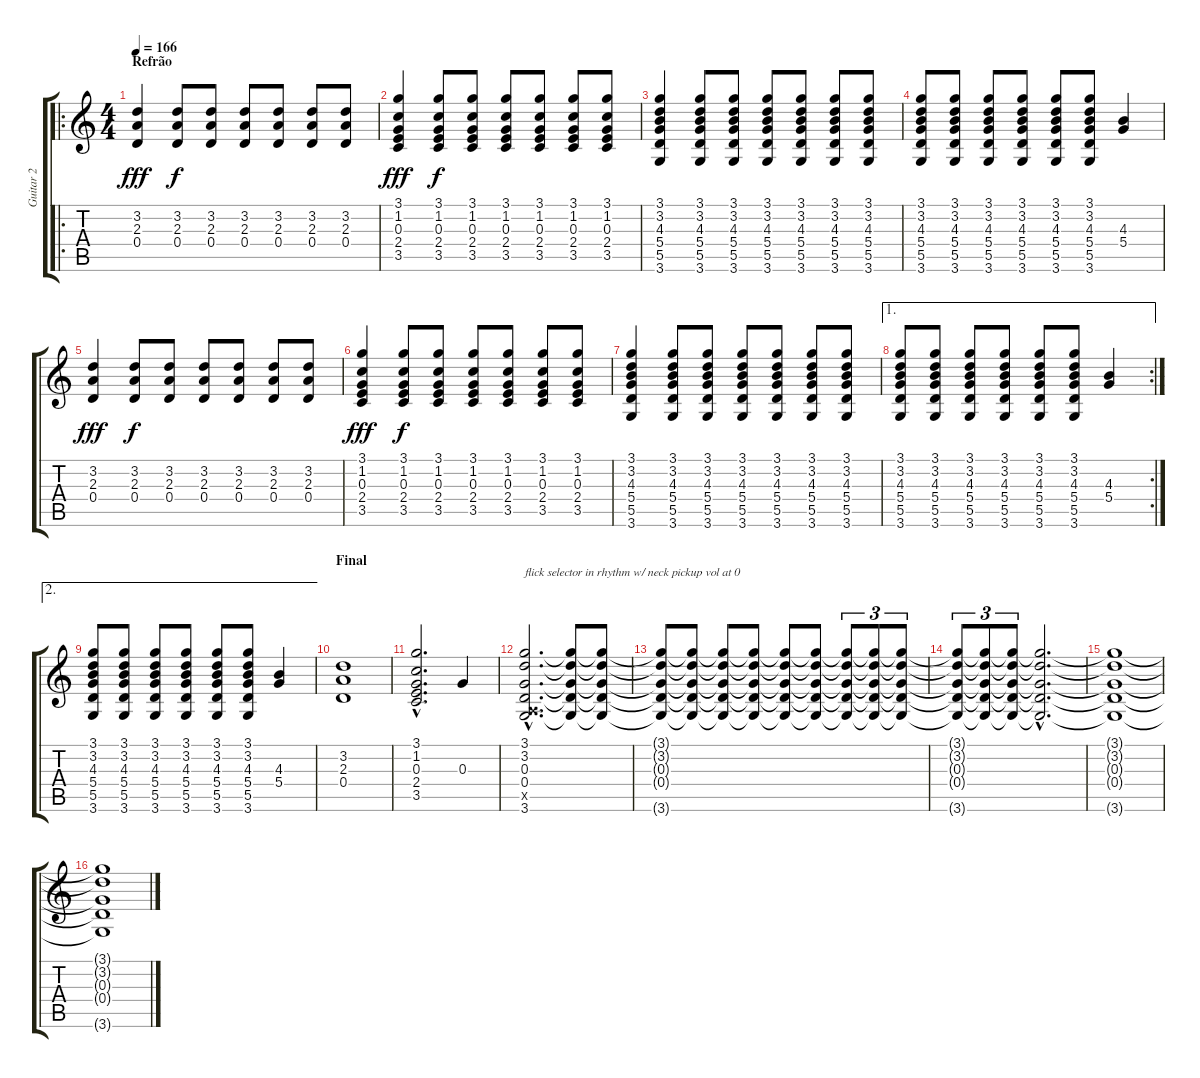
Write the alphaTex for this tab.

\track ("Guitar 2" "Guitar 2") {instrument overdrivenguitar}
\staff {score tabs}
\tuning (E4 B3 G3 D3 A2 E2) {hide}
\ro
\ts (4 4)
\section ("" "Refrão")
\tempo 166
\clef g2
\ks c
(3.2 2.3 0.4).4{dy fff} (3.2 2.3 0.4).8{dy f} (3.2 2.3 0.4).8 (3.2 2.3 0.4).8 (3.2 2.3 0.4).8 (3.2 2.3 0.4).8 (3.2 2.3 0.4).8 |
(3.1 1.2 0.3 2.4 3.5).4{dy fff} (3.1 1.2 0.3 2.4 3.5).8{dy f} (3.1 1.2 0.3 2.4 3.5).8 (3.1 1.2 0.3 2.4 3.5).8 (3.1 1.2 0.3 2.4 3.5).8 (3.1 1.2 0.3 2.4 3.5).8 (3.1 1.2 0.3 2.4 3.5).8 |
(3.1 3.2 4.3 5.4 5.5 3.6).4 (3.1 3.2 4.3 5.4 5.5 3.6).8 (3.1 3.2 4.3 5.4 5.5 3.6).8 (3.1 3.2 4.3 5.4 5.5 3.6).8 (3.1 3.2 4.3 5.4 5.5 3.6).8 (3.1 3.2 4.3 5.4 5.5 3.6).8 (3.1 3.2 4.3 5.4 5.5 3.6).8 |
(3.1 3.2 4.3 5.4 5.5 3.6).8 (3.1 3.2 4.3 5.4 5.5 3.6).8 (3.1 3.2 4.3 5.4 5.5 3.6).8 (3.1 3.2 4.3 5.4 5.5 3.6).8 (3.1 3.2 4.3 5.4 5.5 3.6).8 (3.1 3.2 4.3 5.4 5.5 3.6).8 (4.3 5.4).4 |
(3.2 2.3 0.4).4{dy fff} (3.2 2.3 0.4).8{dy f} (3.2 2.3 0.4).8 (3.2 2.3 0.4).8 (3.2 2.3 0.4).8 (3.2 2.3 0.4).8 (3.2 2.3 0.4).8 |
(3.1 1.2 0.3 2.4 3.5).4{dy fff} (3.1 1.2 0.3 2.4 3.5).8{dy f} (3.1 1.2 0.3 2.4 3.5).8 (3.1 1.2 0.3 2.4 3.5).8 (3.1 1.2 0.3 2.4 3.5).8 (3.1 1.2 0.3 2.4 3.5).8 (3.1 1.2 0.3 2.4 3.5).8 |
(3.1 3.2 4.3 5.4 5.5 3.6).4 (3.1 3.2 4.3 5.4 5.5 3.6).8 (3.1 3.2 4.3 5.4 5.5 3.6).8 (3.1 3.2 4.3 5.4 5.5 3.6).8 (3.1 3.2 4.3 5.4 5.5 3.6).8 (3.1 3.2 4.3 5.4 5.5 3.6).8 (3.1 3.2 4.3 5.4 5.5 3.6).8 |
\ae 1
\rc 2
(3.1 3.2 4.3 5.4 5.5 3.6).8 (3.1 3.2 4.3 5.4 5.5 3.6).8 (3.1 3.2 4.3 5.4 5.5 3.6).8 (3.1 3.2 4.3 5.4 5.5 3.6).8 (3.1 3.2 4.3 5.4 5.5 3.6).8 (3.1 3.2 4.3 5.4 5.5 3.6).8 (4.3 5.4).4 |
\ae 2
(3.1 3.2 4.3 5.4 5.5 3.6).8 (3.1 3.2 4.3 5.4 5.5 3.6).8 (3.1 3.2 4.3 5.4 5.5 3.6).8 (3.1 3.2 4.3 5.4 5.5 3.6).8 (3.1 3.2 4.3 5.4 5.5 3.6).8 (3.1 3.2 4.3 5.4 5.5 3.6).8 (4.3 5.4).4 |
\section ("" "Final")
(3.2 2.3 0.4).1 |
(3.1{hac} 1.2{hac} 0.3{hac} 2.4{hac} 3.5{hac}).2{d} 0.3.4 |
(3.1{hac} 3.2{hac} 0.3{hac} 0.4{hac} 0.5{hac x} 3.6{hac}).2{d txt "flick selector in rhythm w/ neck pickup vol at 0"} (3.1{t} 3.2{t} 0.3{t} 0.4{t} 3.6{t}).8{volume 6} (3.1{t} 3.2{t} 0.3{t} 0.4{t} 3.6{t}).8{volume 15} |
(3.1{t} 3.2{t} 0.3{t} 0.4{t} 3.6{t}).8{volume 6} (3.1{t} 3.2{t} 0.3{t} 0.4{t} 3.6{t}).8{volume 15} (3.1{t} 3.2{t} 0.3{t} 0.4{t} 3.6{t}).8{volume 6} (3.1{t} 3.2{t} 0.3{t} 0.4{t} 3.6{t}).8{volume 15} (3.1{t} 3.2{t} 0.3{t} 0.4{t} 3.6{t}).8{volume 6} (3.1{t} 3.2{t} 0.3{t} 0.4{t} 3.6{t}).8{volume 15} (3.1{t} 3.2{t} 0.3{t} 0.4{t} 3.6{t}).8{tu (3 2) volume 6} (3.1{t} 3.2{t} 0.3{t} 0.4{t} 3.6{t}).8{tu (3 2) volume 15} (3.1{t} 3.2{t} 0.3{t} 0.4{t} 3.6{t}).8{tu (3 2) volume 6} |
(3.1{t} 3.2{t} 0.3{t} 0.4{t} 3.6{t}).8{tu (3 2) volume 15} (3.1{t} 3.2{t} 0.3{t} 0.4{t} 3.6{t}).8{tu (3 2) volume 6} (3.1{t} 3.2{t} 0.3{t} 0.4{t} 3.6{t}).8{tu (3 2) volume 15} (3.1{hac t} 3.2{hac t} 0.3{hac t} 0.4{hac t} 3.6{hac t}).2{d} |
(3.1{t} 3.2{t} 0.3{t} 0.4{t} 3.6{t}).1 |
(3.1{t} 3.2{t} 0.3{t} 0.4{t} 3.6{t}).1{volume 0}
